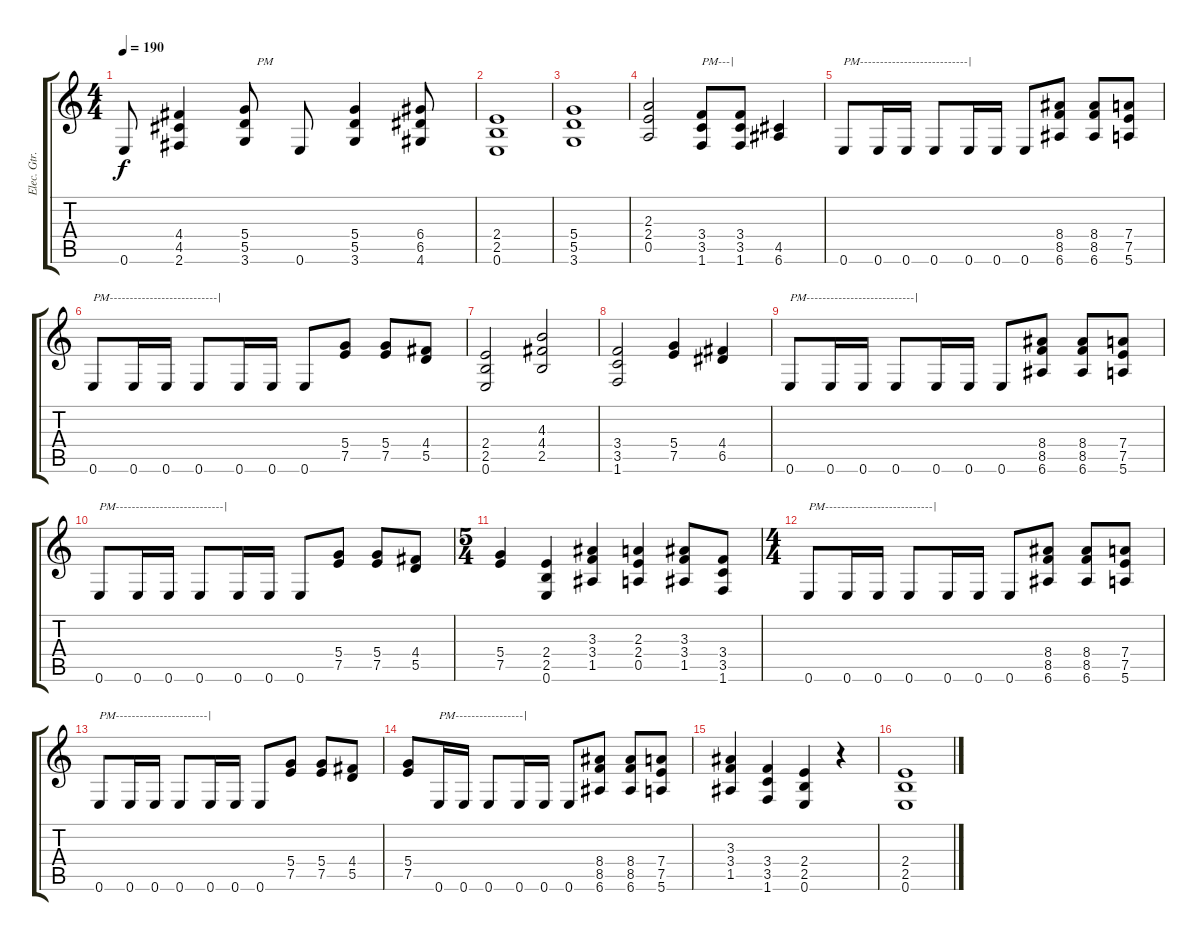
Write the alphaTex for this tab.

\track ("Elec. Gtr. I" "Elec. Gtr.") {instrument distortionguitar}
\staff {score tabs}
\tuning (E4 B3 G3 D3 A2 E2) {hide}
\ts (4 4)
\tempo 190
\clef g2
\ks c
0.6.8{dy f} (4.4 4.5 2.6).4 (5.4 5.5 3.6).8{txt "    PM"} 0.6.8 (5.4 5.5 3.6).4 (6.4 6.5 4.6).8 |
(2.4 2.5 0.6).1 |
(5.4 5.5 3.6).1 |
(2.3 2.4 0.5).2 (3.4 3.5 1.6).8{txt "PM---|"} (3.4 3.5 1.6).8 (4.5 6.6).4 |
0.6.8{txt "PM---------------------------|"} 0.6.16 0.6.16 0.6.8 0.6.16 0.6.16 0.6.8 (8.4 8.5 6.6).8 (8.4 8.5 6.6).8 (7.4 7.5 5.6).8 |
0.6.8{txt "PM---------------------------|"} 0.6.16 0.6.16 0.6.8 0.6.16 0.6.16 0.6.8 (5.4 7.5).8 (5.4 7.5).8 (4.4 5.5).8 |
(2.4 2.5 0.6).2 (4.3 4.4 2.5).2 |
(3.4 3.5 1.6).2 (5.4 7.5).4 (4.4 6.5).4 |
0.6.8{txt "PM---------------------------|"} 0.6.16 0.6.16 0.6.8 0.6.16 0.6.16 0.6.8 (8.4 8.5 6.6).8 (8.4 8.5 6.6).8 (7.4 7.5 5.6).8 |
0.6.8{txt "PM---------------------------|"} 0.6.16 0.6.16 0.6.8 0.6.16 0.6.16 0.6.8 (5.4 7.5).8 (5.4 7.5).8 (4.4 5.5).8 |
\ts (5 4)
(5.4 7.5).4 (2.4 2.5 0.6).4 (3.3 3.4 1.5).4 (2.3 2.4 0.5).4 (3.3 3.4 1.5).8 (3.4 3.5 1.6).8 |
\ts (4 4)
0.6.8{txt "PM---------------------------|"} 0.6.16 0.6.16 0.6.8 0.6.16 0.6.16 0.6.8 (8.4 8.5 6.6).8 (8.4 8.5 6.6).8 (7.4 7.5 5.6).8 |
0.6.8{txt "PM-----------------------|"} 0.6.16 0.6.16 0.6.8 0.6.16 0.6.16 0.6.8 (5.4 7.5).8 (5.4 7.5).8 (4.4 5.5).8 |
(5.4 7.5).8 0.6.16{txt "PM-----------------|"} 0.6.16 0.6.8 0.6.16 0.6.16 0.6.8 (8.4 8.5 6.6).8 (8.4 8.5 6.6).8 (7.4 7.5 5.6).8 |
(3.3 3.4 1.5).4 (3.4 3.5 1.6).4 (2.4 2.5 0.6).4 r.4 |
(2.4 2.5 0.6).1
